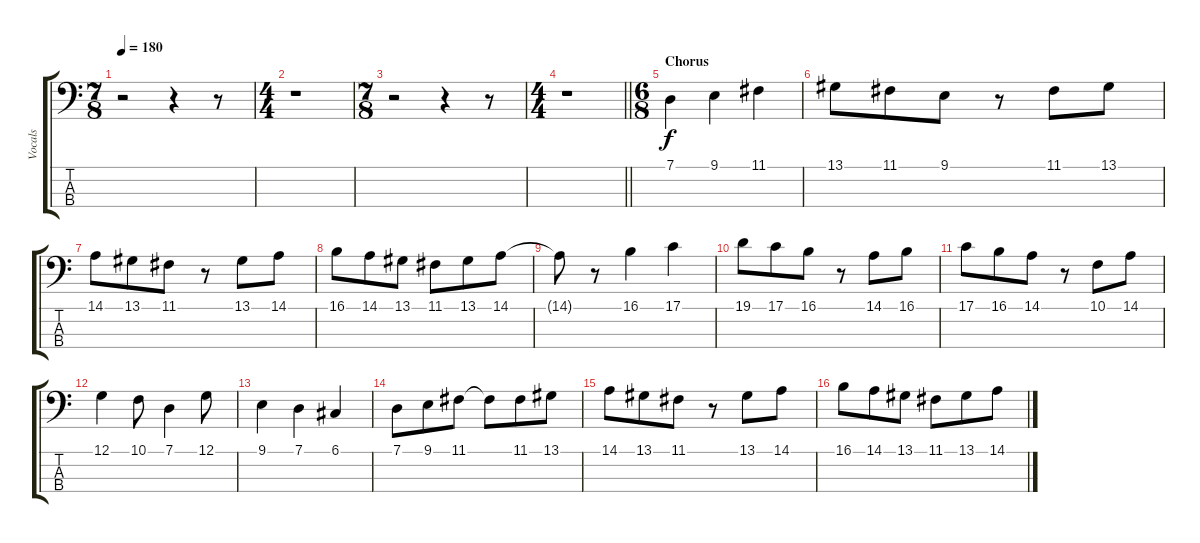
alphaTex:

\track ("Vocals" "Vocals") {instrument bassoon}
\staff {score tabs}
\tuning (G2 D2 A1 E1) {hide}
\ts (7 8)
\tempo 180
\clef f4
\ks c
r.2{dy f} r.4 r.8 |
\ts (4 4)
r.1 |
\ts (7 8)
r.2 r.4 r.8 |
\ts (4 4)
\barLineRight lightlight
r.1 |
\ts (6 8)
\section ("" "Chorus")
7.1.4 9.1.4 11.1.4 |
13.1.8 11.1.8 9.1.8 r.8 11.1.8 13.1.8 |
14.1.8 13.1.8 11.1.8 r.8 13.1.8 14.1.8 |
16.1.8 14.1.8 13.1.8 11.1.8 13.1.8 14.1.8 |
14.1{t}.8 r.8 16.1.4 17.1.4 |
19.1.8 17.1.8 16.1.8 r.8 14.1.8 16.1.8 |
17.1.8 16.1.8 14.1.8 r.8 10.1.8 14.1.8 |
12.1.4 10.1.8 7.1.4 12.1.8 |
9.1.4 7.1.4 6.1.4 |
7.1.8 9.1.8 11.1.8 11.1{t}.8 11.1.8 13.1.8 |
14.1.8 13.1.8 11.1.8 r.8 13.1.8 14.1.8 |
16.1.8 14.1.8 13.1.8 11.1.8 13.1.8 14.1.8
